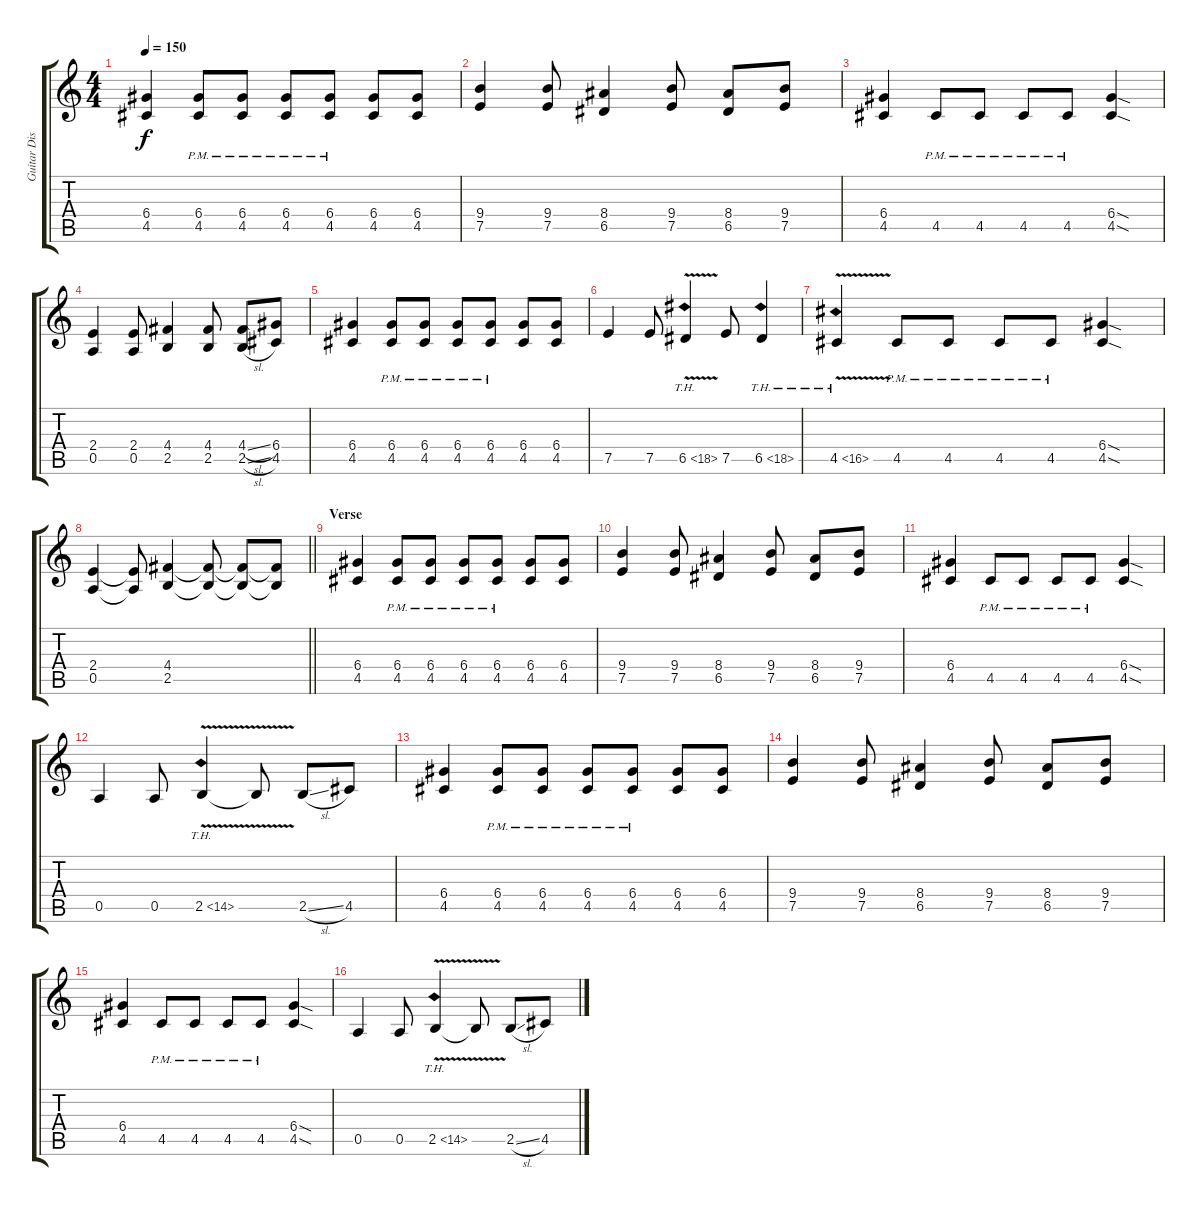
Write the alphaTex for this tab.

\track ("Guitar Dist 2" "Guitar Dis") {instrument distortionguitar}
\staff {score tabs}
\tuning (E4 B3 G3 D3 A2 E2) {hide}
\ts (4 4)
\tempo 150
\clef g2
\ks c
(6.4 4.5).4{dy f} (6.4{pm} 4.5{pm}).8 (6.4{pm} 4.5{pm}).8 (6.4{pm} 4.5{pm}).8 (6.4{pm} 4.5{pm}).8 (6.4 4.5).8 (6.4 4.5).8 |
(9.4 7.5).4 (9.4 7.5).8 (8.4 6.5).4 (9.4 7.5).8 (8.4 6.5).8 (9.4 7.5).8 |
(6.4 4.5).4 4.5{pm}.8 4.5{pm}.8 4.5{pm}.8 4.5{pm}.8 (6.4{sod} 4.5{sod}).4 |
(2.4 0.5).4 (2.4 0.5).8 (4.4 2.5).4 (4.4 2.5).8 (4.4{sl} 2.5{sl}).8 (6.4 4.5).8 |
(6.4 4.5).4 (6.4{pm} 4.5{pm}).8 (6.4{pm} 4.5{pm}).8 (6.4{pm} 4.5{pm}).8 (6.4{pm} 4.5{pm}).8 (6.4 4.5).8 (6.4 4.5).8 |
7.5.4 7.5.8 6.5{th 12 v}.4 7.5.8 6.5{th 12}.4 |
4.5{th 12 v}.4 4.5{pm}.8 4.5{pm}.8 4.5{pm}.8 4.5{pm}.8 (6.4{sod} 4.5{sod}).4 |
\barLineRight lightlight
(2.4 0.5).4 (2.4{t} 0.5{t}).8 (4.4 2.5).4 (4.4{t} 2.5{t}).8 (4.4{t} 2.5{t}).8 (4.4{t} 2.5{t}).8 |
\section ("" "Verse")
(6.4 4.5).4 (6.4{pm} 4.5{pm}).8 (6.4{pm} 4.5{pm}).8 (6.4{pm} 4.5{pm}).8 (6.4{pm} 4.5{pm}).8 (6.4 4.5).8 (6.4 4.5).8 |
(9.4 7.5).4 (9.4 7.5).8 (8.4 6.5).4 (9.4 7.5).8 (8.4 6.5).8 (9.4 7.5).8 |
(6.4 4.5).4 4.5{pm}.8 4.5{pm}.8 4.5{pm}.8 4.5{pm}.8 (6.4{sod} 4.5{sod}).4 |
0.5.4 0.5.8 2.5{th 12 v}.4 2.5{t}.8 2.5{sl}.8 4.5.8 |
(6.4 4.5).4 (6.4{pm} 4.5{pm}).8 (6.4{pm} 4.5{pm}).8 (6.4{pm} 4.5{pm}).8 (6.4{pm} 4.5{pm}).8 (6.4 4.5).8 (6.4 4.5).8 |
(9.4 7.5).4 (9.4 7.5).8 (8.4 6.5).4 (9.4 7.5).8 (8.4 6.5).8 (9.4 7.5).8 |
(6.4 4.5).4 4.5{pm}.8 4.5{pm}.8 4.5{pm}.8 4.5{pm}.8 (6.4{sod} 4.5{sod}).4 |
0.5.4 0.5.8 2.5{th 12 v}.4 2.5{t}.8 2.5{sl}.8 4.5.8
